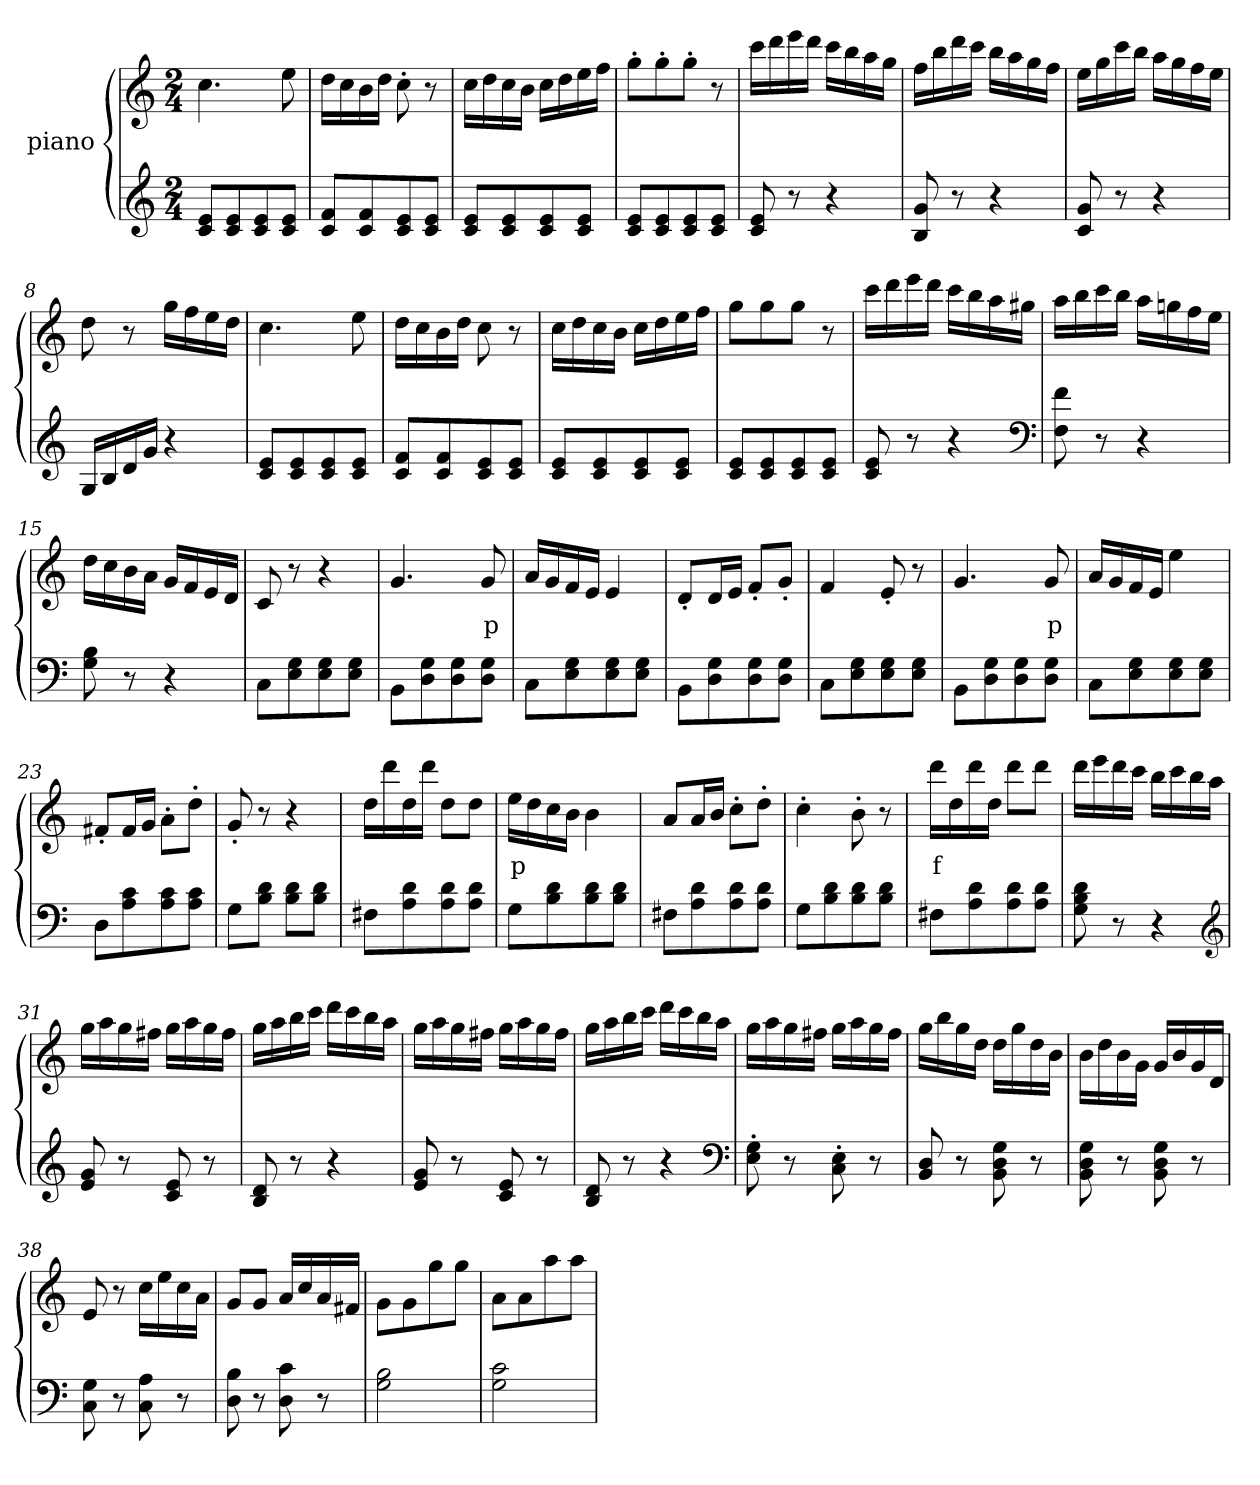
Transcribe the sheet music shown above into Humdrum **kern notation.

**kern	**kern	**text
*part2	*part1	*part1
*staff2	*staff1	*staff1
*I"piano	*I"piano	*
*clefG2	*clefG2	*
*k[]	*k[]	*
*C:	*C:	*
*M2/4	*M2/4	*
=1	=1	=1
8c/ 8e/L	4.cc\	.
8c/ 8e/	.	.
8c/ 8e/	.	.
8c/ 8e/J	8ee\	.
=2	=2	=2
8c/ 8f/L	16dd\LL	.
.	16cc\	.
8c/ 8f/	16b\	.
.	16dd\JJ	.
8c/ 8e/	8cc'>\	.
8c/ 8e/J	8r	.
=3	=3	=3
8c/ 8e/L	16cc\LL	.
.	16dd\	.
8c/ 8e/	16cc\	.
.	16b\JJ	.
8c/ 8e/	16cc\LL	.
.	16dd\	.
8c/ 8e/J	16ee\	.
.	16ff\JJ	.
=4	=4	=4
8c/ 8e/L	8gg'>\L	.
8c/ 8e/	8gg'>\	.
8c/ 8e/	8gg'>\J	.
8c/ 8e/J	8r	.
=5	=5	=5
8c/ 8e/	16ccc\LL	.
.	16ddd\	.
8r	16eee\	.
.	16ddd\JJ	.
4r	16ccc\LL	.
.	16bb\	.
.	16aa\	.
.	16gg\JJ	.
=6	=6	=6
8B/ 8g/	16ff\LL	.
.	16bb\	.
8r	16ddd\	.
.	16ccc\JJ	.
4r	16bb\LL	.
.	16aa\	.
.	16gg\	.
.	16ff\JJ	.
=7	=7	=7
8c/ 8g/	16ee\LL	.
.	16gg\	.
8r	16ccc\	.
.	16bb\JJ	.
4r	16aa\LL	.
.	16gg\	.
.	16ff\	.
.	16ee\JJ	.
=8	=8	=8
16G/LL	8dd\	.
16B/	.	.
16d/	8r	.
16g/JJ	.	.
4r	16gg\LL	.
.	16ff\	.
.	16ee\	.
.	16dd\JJ	.
=9	=9	=9
8c/ 8e/L	4.cc\	.
8c/ 8e/	.	.
8c/ 8e/	.	.
8c/ 8e/J	8ee\	.
=10	=10	=10
8c/ 8f/L	16dd\LL	.
.	16cc\	.
8c/ 8f/	16b\	.
.	16dd\JJ	.
8c/ 8e/	8cc\	.
8c/ 8e/J	8r	.
=11	=11	=11
8c/ 8e/L	16cc\LL	.
.	16dd\	.
8c/ 8e/	16cc\	.
.	16b\JJ	.
8c/ 8e/	16cc\LL	.
.	16dd\	.
8c/ 8e/J	16ee\	.
.	16ff\JJ	.
=12	=12	=12
8c/ 8e/L	8gg\L	.
8c/ 8e/	8gg\	.
8c/ 8e/	8gg\J	.
8c/ 8e/J	8r	.
=13	=13	=13
8c/ 8e/	16ccc\LL	.
.	16ddd\	.
8r	16eee\	.
.	16ddd\JJ	.
4r	16ccc\LL	.
.	16bb\	.
.	16aa\	.
.	16gg#X\JJ	.
*clefF4	*	*
=14	=14	=14
8F\ 8f\	16aa\LL	.
.	16bb\	.
8r	16ccc\	.
.	16bb\JJ	.
4r	16aa\LL	.
.	16ggn\	.
.	16ff\	.
.	16ee\JJ	.
=15	=15	=15
8G\ 8B\	16dd\LL	.
.	16cc\	.
8r	16b\	.
.	16a\JJ	.
4r	16g/LL	.
.	16f/	.
.	16e/	.
.	16d/JJ	.
=16	=16	=16
8C\L	8c/	.
8E\ 8G\	8r	.
8E\ 8G\	4r	.
8E\ 8G\J	.	.
=17	=17	=17
8BB\L	4.g/	.
8D\ 8G\	.	.
8D\ 8G\	.	.
8D\ 8G\J	8g/	p
=18	=18	=18
8C\L	16a/LL	.
.	16g/	.
8E\ 8G\	16f/	.
.	16e/JJ	.
8E\ 8G\	4e/	.
8E\ 8G\J	.	.
=19	=19	=19
8BB\L	8d'>/L	.
8D\ 8G\	16d/L	.
.	16e/JJ	.
8D\ 8G\	8f'>/L	.
8D\ 8G\J	8g'>/J	.
=20	=20	=20
8C\L	4f/	.
8E\ 8G\	.	.
8E\ 8G\	8e'>/	.
8E\ 8G\J	8r	.
=21	=21	=21
8BB\L	4.g/	.
8D\ 8G\	.	.
8D\ 8G\	.	.
8D\ 8G\J	8g/	p
=22	=22	=22
8C\L	16a/LL	.
.	16g/	.
8E\ 8G\	16f/	.
.	16e/JJ	.
8E\ 8G\	4ee\	.
8E\ 8G\J	.	.
=23	=23	=23
8D\L	8f#X'>/L	.
8A\ 8c\	16f#/L	.
.	16g/JJ	.
8A\ 8c\	8a'>\L	.
8A\ 8c\J	8dd'>\J	.
=24	=24	=24
8G\L	8g'>/	.
8B\ 8d\J	8r	.
8B\ 8d\L	4r	.
8B\ 8d\J	.	.
=25	=25	=25
8F#X\L	16dd\LL	.
.	16ddd\	.
8A\ 8d\	16dd\	.
.	16ddd\JJ	.
8A\ 8d\	8dd\L	.
8A\ 8d\J	8dd\J	.
=26	=26	=26
8G\L	16ee\LL	p
.	16dd\	.
8B\ 8d\	16cc\	.
.	16b\JJ	.
8B\ 8d\	4b\	.
8B\ 8d\J	.	.
=27	=27	=27
8F#X\L	8a/L	.
8A\ 8d\	16a/L	.
.	16b/JJ	.
8A\ 8d\	8cc'>\L	.
8A\ 8d\J	8dd'>\J	.
=28	=28	=28
8G\L	4cc'>\	.
8B\ 8d\	.	.
8B\ 8d\	8b'>\	.
8B\ 8d\J	8r	.
=29	=29	=29
8F#X\L	16ddd\LL	f
.	16dd\	.
8A\ 8d\	16ddd\	.
.	16dd\JJ	.
8A\ 8d\	8ddd\L	.
8A\ 8d\J	8ddd\J	.
=30	=30	=30
8G\ 8B\ 8d\	16ddd\LL	.
.	16eee\	.
8r	16ddd\	.
.	16ccc\JJ	.
4r	16bb\LL	.
.	16ccc\	.
.	16bb\	.
.	16aa\JJ	.
*clefG2	*	*
=31	=31	=31
8e/ 8g/	16gg\LL	.
.	16aa\	.
8r	16gg\	.
.	16ff#X\JJ	.
8c/ 8e/	16gg\LL	.
.	16aa\	.
8r	16gg\	.
.	16ff#\JJ	.
=32	=32	=32
8B/ 8d/	16gg\LL	.
.	16aa\	.
8r	16bb\	.
.	16ccc\JJ	.
4r	16ddd\LL	.
.	16ccc\	.
.	16bb\	.
.	16aa\JJ	.
=33	=33	=33
8e/ 8g/	16gg\LL	.
.	16aa\	.
8r	16gg\	.
.	16ff#X\JJ	.
8c/ 8e/	16gg\LL	.
.	16aa\	.
8r	16gg\	.
.	16ff#\JJ	.
=34	=34	=34
8B/ 8d/	16gg\LL	.
.	16aa\	.
8r	16bb\	.
.	16ccc\JJ	.
4r	16ddd\LL	.
.	16ccc\	.
.	16bb\	.
.	16aa\JJ	.
*clefF4	*	*
=35	=35	=35
8E\'> 8G\'>	16gg\LL	.
.	16aa\	.
8r	16gg\	.
.	16ff#X\JJ	.
8C\'> 8E\'>	16gg\LL	.
.	16aa\	.
8r	16gg\	.
.	16ff#\JJ	.
=36	=36	=36
8BB/ 8D/	16gg\LL	.
.	16bb\	.
8r	16gg\	.
.	16dd\JJ	.
8BB\ 8D\ 8G\	16dd\LL	.
.	16gg\	.
8r	16dd\	.
.	16b\JJ	.
=37	=37	=37
8BB\ 8D\ 8G\	16b\LL	.
.	16dd\	.
8r	16b\	.
.	16g\JJ	.
8BB\ 8D\ 8G\	16g/LL	.
.	16b/	.
8r	16g/	.
.	16d/JJ	.
=38	=38	=38
8C\ 8G\	8e/	.
8r	8r	.
8C\ 8A\	16cc\LL	.
.	16ee\	.
8r	16cc\	.
.	16a\JJ	.
=39	=39	=39
8D\ 8B\	8g/L	.
8r	8g/J	.
8D\ 8c\	16a/LL	.
.	16cc/	.
8r	16a/	.
.	16f#X/JJ	.
=40	=40	=40
2G\ 2B\	8g\L	.
.	8g\	.
.	8gg\	.
.	8gg\J	.
=41	=41	=41
2G\ 2c\	8a\L	.
.	8a\	.
.	8aa\	.
.	8aa\J	.
=	=	=
*-	*-	*-
